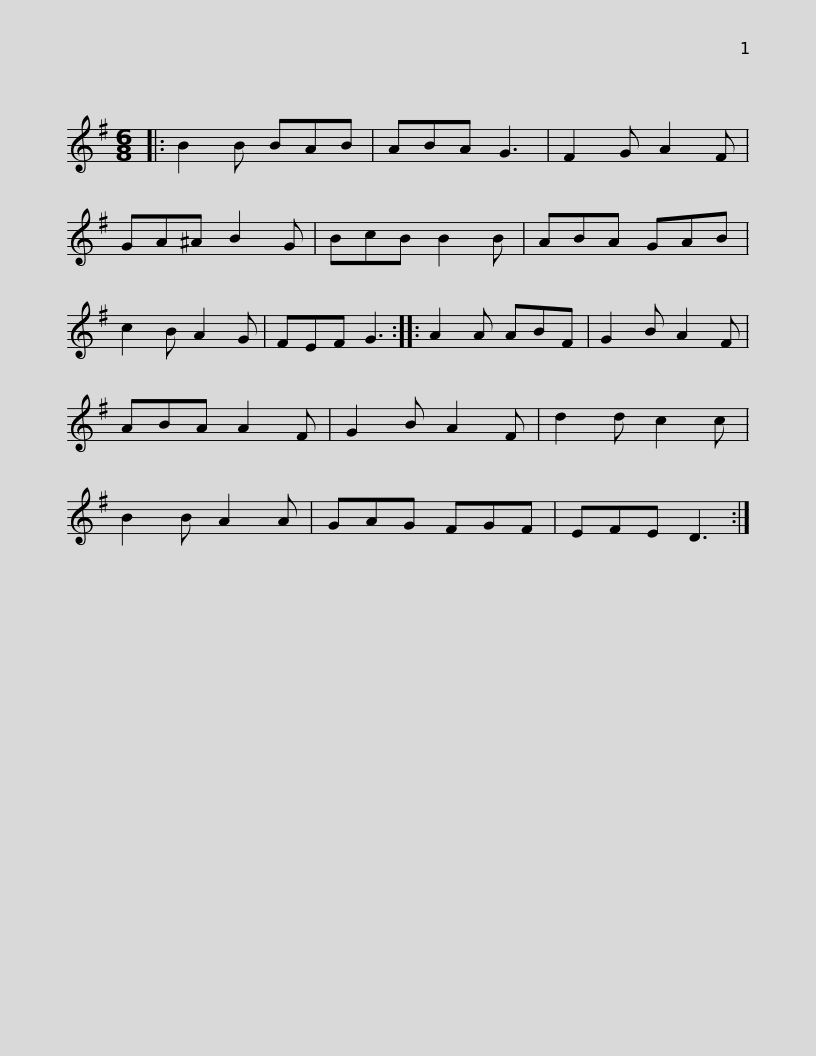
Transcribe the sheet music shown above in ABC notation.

X:1
L:1/8
M:6/8
I:linebreak $
K:G
V:1 treble
V:1
|: B2 B BAB | ABA G3 | F2 G A2 F | GA^A B2 G | BcB B2 B | %5
 ABA GAB | c2 B A2 G | FEF G3 ::$ A2 A ABF | G2 B A2 F | %10
 ABA A2 F | G2 B A2 F | d2 d c2 c | B2 B A2 A | GAG FGF | %15
 EFE D3 :| %16
